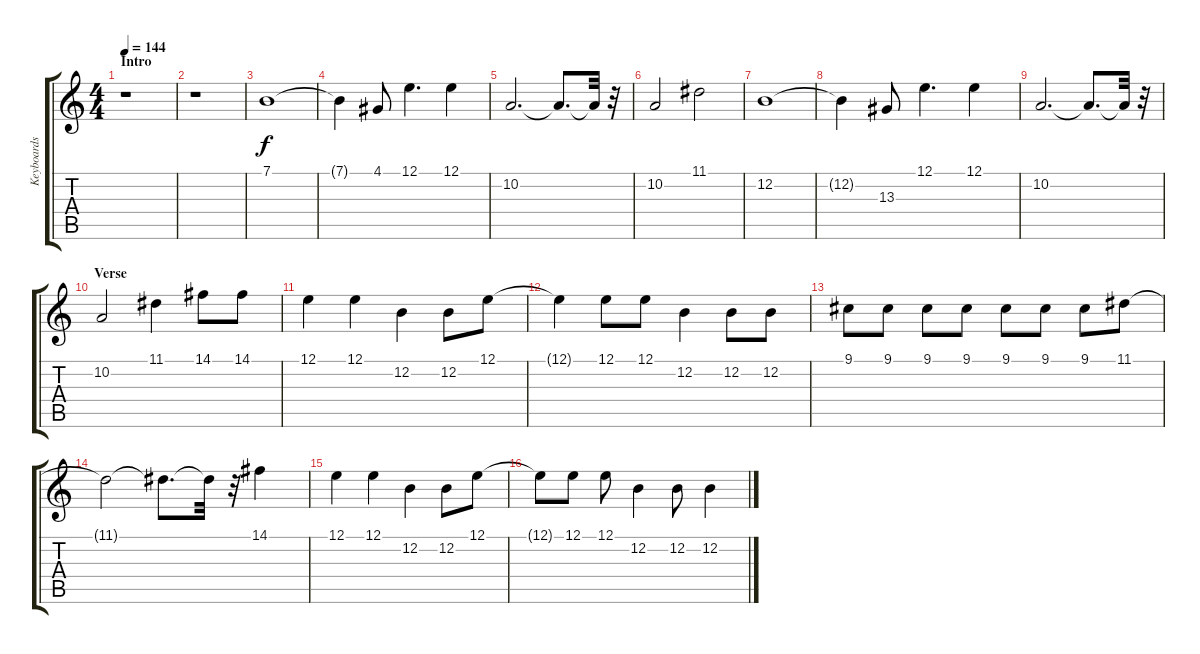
\track ("Keyboards" "Keyboards") {instrument rockorgan}
\staff {score tabs}
\tuning (E4 B3 G3 D3 A2 E2) {hide}
\ts (4 4)
\section ("" "Intro")
\tempo 144
\clef g2
\ks c
r.1{dy f instrument rockorgan} |
r.1 |
7.1.1 |
7.1{t}.4 4.1.8 12.1.4{d} 12.1.4 |
10.2.2{d} 10.2{t}.8{d} 10.2{t}.32 r.32 |
10.2.2 11.1.2 |
12.2.1 |
12.2{t}.4 13.3.8 12.1.4{d} 12.1.4 |
10.2.2{d} 10.2{t}.8{d} 10.2{t}.32 r.32 |
\section ("" "Verse")
10.2.2 11.1.4 14.1.8 14.1.8 |
12.1.4 12.1.4 12.2.4 12.2.8 12.1.8 |
12.1{t}.4 12.1.8 12.1.8 12.2.4 12.2.8 12.2.8 |
9.1.8 9.1.8 9.1.8 9.1.8 9.1.8 9.1.8 9.1.8 11.1.8 |
11.1{t}.2 11.1{t}.8{d} 11.1{t}.32 r.32 14.1.4 |
12.1.4 12.1.4 12.2.4 12.2.8 12.1.8 |
12.1{t}.8 12.1.8 12.1.8 12.2.4 12.2.8 12.2.4
